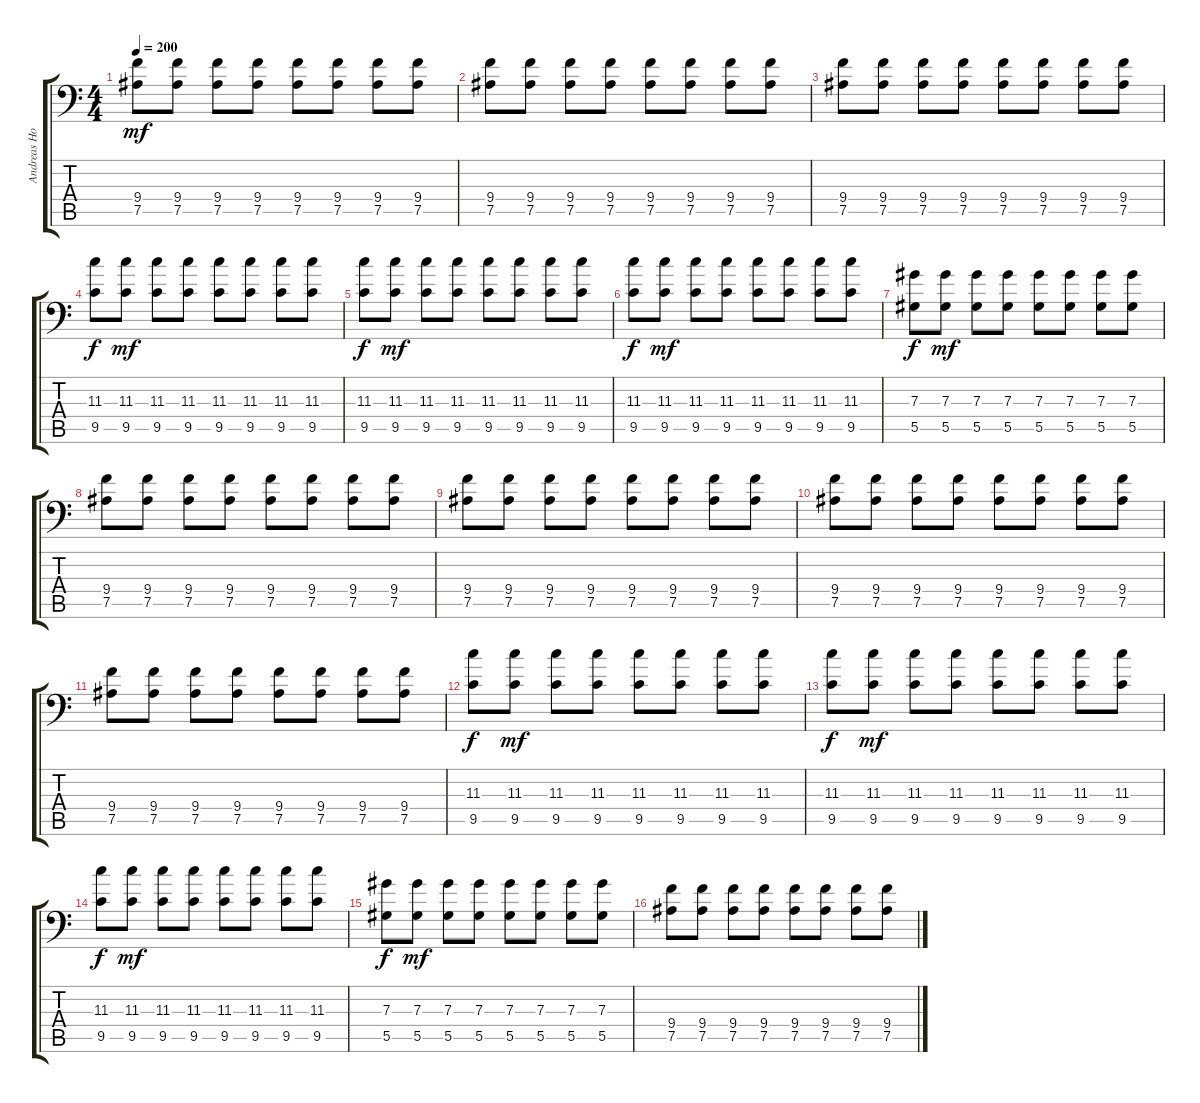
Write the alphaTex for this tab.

\track ("Andreas Holma" "Andreas Ho") {instrument distortionguitar}
\staff {score tabs}
\tuning (Bb3 F3 Db3 Ab2 Eb2 Bb1) {hide}
\ts (4 4)
\tempo 200
\clef f4
\ks c
(9.4 7.5).8{dy mf} (9.4 7.5).8 (9.4 7.5).8 (9.4 7.5).8 (9.4 7.5).8 (9.4 7.5).8 (9.4 7.5).8 (9.4 7.5).8 |
(9.4 7.5).8 (9.4 7.5).8 (9.4 7.5).8 (9.4 7.5).8 (9.4 7.5).8 (9.4 7.5).8 (9.4 7.5).8 (9.4 7.5).8 |
(9.4 7.5).8 (9.4 7.5).8 (9.4 7.5).8 (9.4 7.5).8 (9.4 7.5).8 (9.4 7.5).8 (9.4 7.5).8 (9.4 7.5).8 |
(11.3 9.5).8{dy f} (11.3 9.5).8{dy mf} (11.3 9.5).8 (11.3 9.5).8 (11.3 9.5).8 (11.3 9.5).8 (11.3 9.5).8 (11.3 9.5).8 |
(11.3 9.5).8{dy f} (11.3 9.5).8{dy mf} (11.3 9.5).8 (11.3 9.5).8 (11.3 9.5).8 (11.3 9.5).8 (11.3 9.5).8 (11.3 9.5).8 |
(11.3 9.5).8{dy f} (11.3 9.5).8{dy mf} (11.3 9.5).8 (11.3 9.5).8 (11.3 9.5).8 (11.3 9.5).8 (11.3 9.5).8 (11.3 9.5).8 |
(7.3 5.5).8{dy f} (7.3 5.5).8{dy mf} (7.3 5.5).8 (7.3 5.5).8 (7.3 5.5).8 (7.3 5.5).8 (7.3 5.5).8 (7.3 5.5).8 |
(9.4 7.5).8 (9.4 7.5).8 (9.4 7.5).8 (9.4 7.5).8 (9.4 7.5).8 (9.4 7.5).8 (9.4 7.5).8 (9.4 7.5).8 |
(9.4 7.5).8 (9.4 7.5).8 (9.4 7.5).8 (9.4 7.5).8 (9.4 7.5).8 (9.4 7.5).8 (9.4 7.5).8 (9.4 7.5).8 |
(9.4 7.5).8 (9.4 7.5).8 (9.4 7.5).8 (9.4 7.5).8 (9.4 7.5).8 (9.4 7.5).8 (9.4 7.5).8 (9.4 7.5).8 |
(9.4 7.5).8 (9.4 7.5).8 (9.4 7.5).8 (9.4 7.5).8 (9.4 7.5).8 (9.4 7.5).8 (9.4 7.5).8 (9.4 7.5).8 |
(11.3 9.5).8{dy f} (11.3 9.5).8{dy mf} (11.3 9.5).8 (11.3 9.5).8 (11.3 9.5).8 (11.3 9.5).8 (11.3 9.5).8 (11.3 9.5).8 |
(11.3 9.5).8{dy f} (11.3 9.5).8{dy mf} (11.3 9.5).8 (11.3 9.5).8 (11.3 9.5).8 (11.3 9.5).8 (11.3 9.5).8 (11.3 9.5).8 |
(11.3 9.5).8{dy f} (11.3 9.5).8{dy mf} (11.3 9.5).8 (11.3 9.5).8 (11.3 9.5).8 (11.3 9.5).8 (11.3 9.5).8 (11.3 9.5).8 |
(7.3 5.5).8{dy f} (7.3 5.5).8{dy mf} (7.3 5.5).8 (7.3 5.5).8 (7.3 5.5).8 (7.3 5.5).8 (7.3 5.5).8 (7.3 5.5).8 |
(9.4 7.5).8 (9.4 7.5).8 (9.4 7.5).8 (9.4 7.5).8 (9.4 7.5).8 (9.4 7.5).8 (9.4 7.5).8 (9.4 7.5).8
